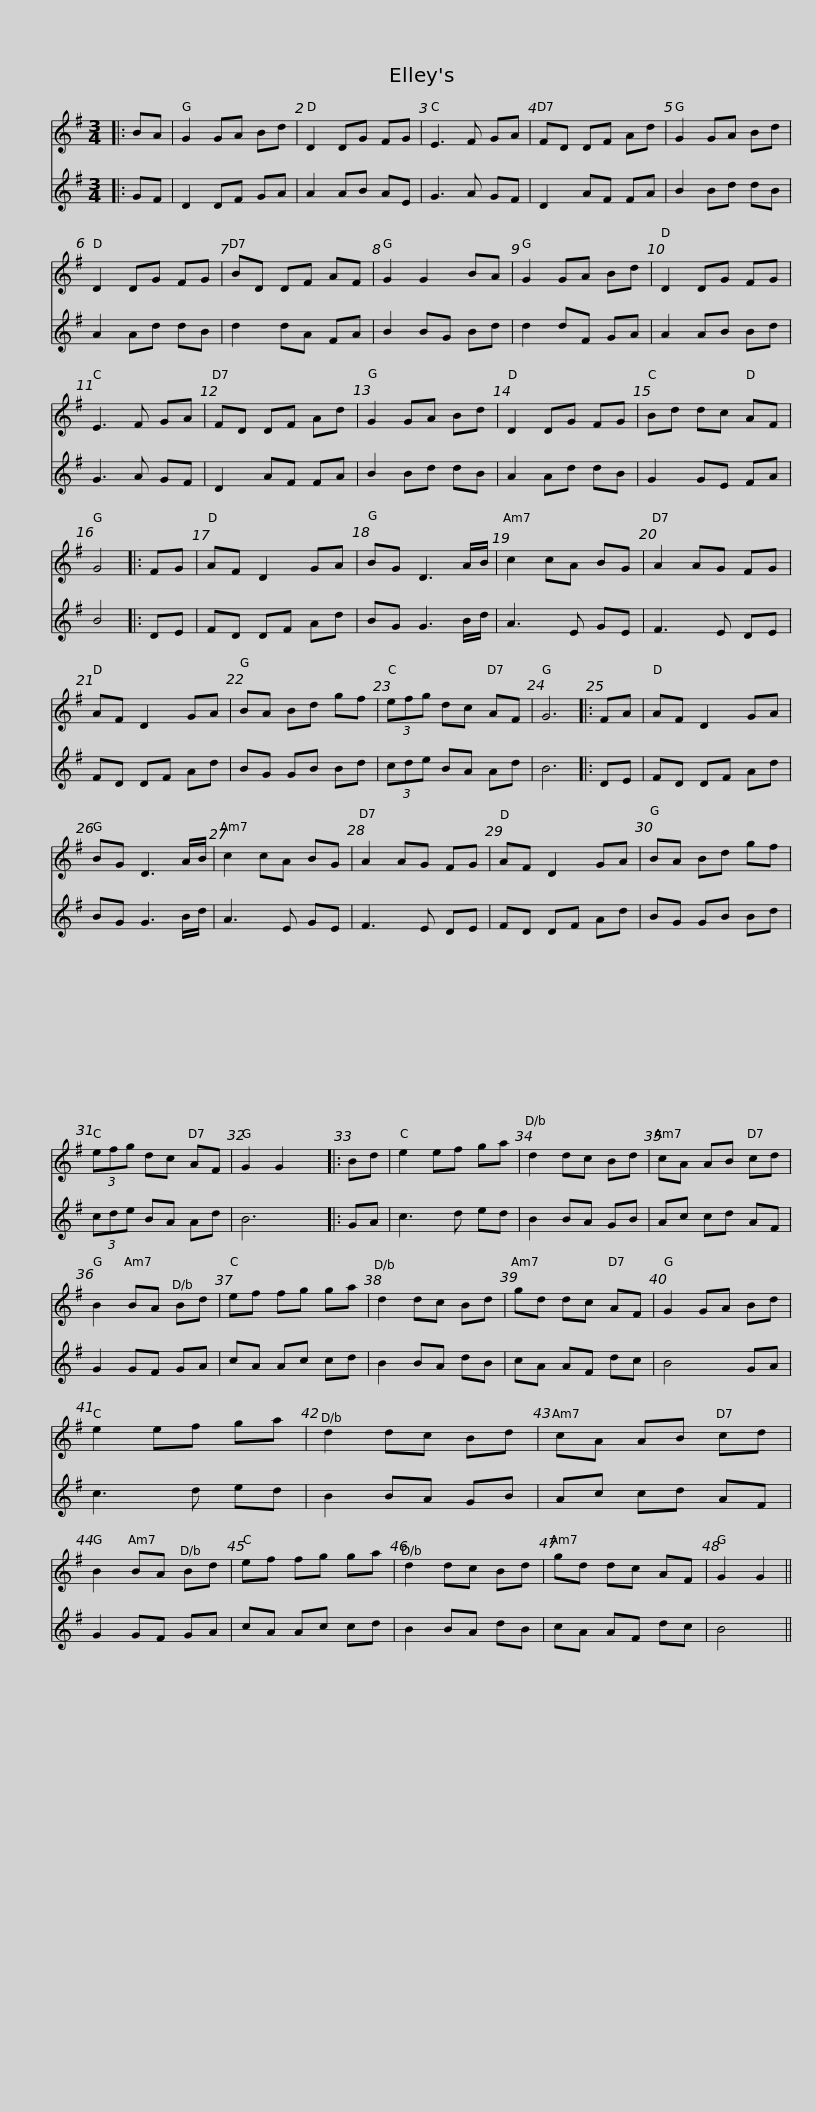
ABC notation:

X:1
%%score 1 2
L:1/8
M:3/4
I:linebreak $
K:G
V:1 treble
V:2 treble
V:1
|: BA | G2 GA Bd | D2 DG FG | E3 F GA | FD DF Ad | %5
 G2 GA Bd | D2 DG FG | BD DF AF |$ G2 G2 BA | G2 GA Bd | %10
 D2 DG FG | E3 F GA | FD DF Ad | G2 GA Bd | D2 DG FG | %15
 Bd dc AF | G4 |:$ FG | AF D2 GA | BG D3 A/B/ | %20
 c2 cA BG | A2 AG FG | AF D2 GA | BA Bd gf | (3efg dc AF |$ %25
 G6 |: FA | AF D2 GA | BG D3 A/B/ | c2 cA BG | %30
 A2 AG FG | AF D2 GA | BA Bd gf |$ (3efg dc AF | G2 G2 x2 |: %35
 Bd | e2 ef ga | d2 dc Bd | cA AB cd | B2 BA Bd | %40
 ef fg ga |$ d2 dc Bd | gd dc AF | G2 GA Bd | e2 ef ga | %45
 d2 dc Bd | cA AB cd | B2 BA Bd |$ ef fg ga | d2 dc Bd | %50
 gd dc AF | G2 G2 || %52
V:2
|: GF | D2 DF GA | A2 AB AE | G3 A GF | D2 AF FA | %5
 B2 Bd dB | A2 Ad dB | d2 dA FA |$ B2 BG Bd | d2 dF GA | %10
 A2 AB Bd | G3 A GF | D2 AF FA | B2 Bd dB | A2 Ad dB | %15
 G2 GE FA | B4 |:$ DE | FD DF Ad | BG G3 B/d/ | %20
 A3 E GE | F3 E DE | FD DF Ad | BG GB Bd | (3cde BA Ad |$ %25
 B6 |: DE | FD DF Ad | BG G3 B/d/ | A3 E GE | %30
 F3 E DE | FD DF Ad | BG GB Bd |$ (3cde BA Ad | B6 |: %35
 GA | c3 d ed | B2 BA GB | Ac cd AF | G2 GF GA | %40
 cA Ac cd |$ B2 BA dB | cA AF dc | B4 GA | c3 d ed | %45
 B2 BA GB | Ac cd AF | G2 GF GA |$ cA Ac cd | B2 BA dB | %50
 cA AF dc | B4 || %52
